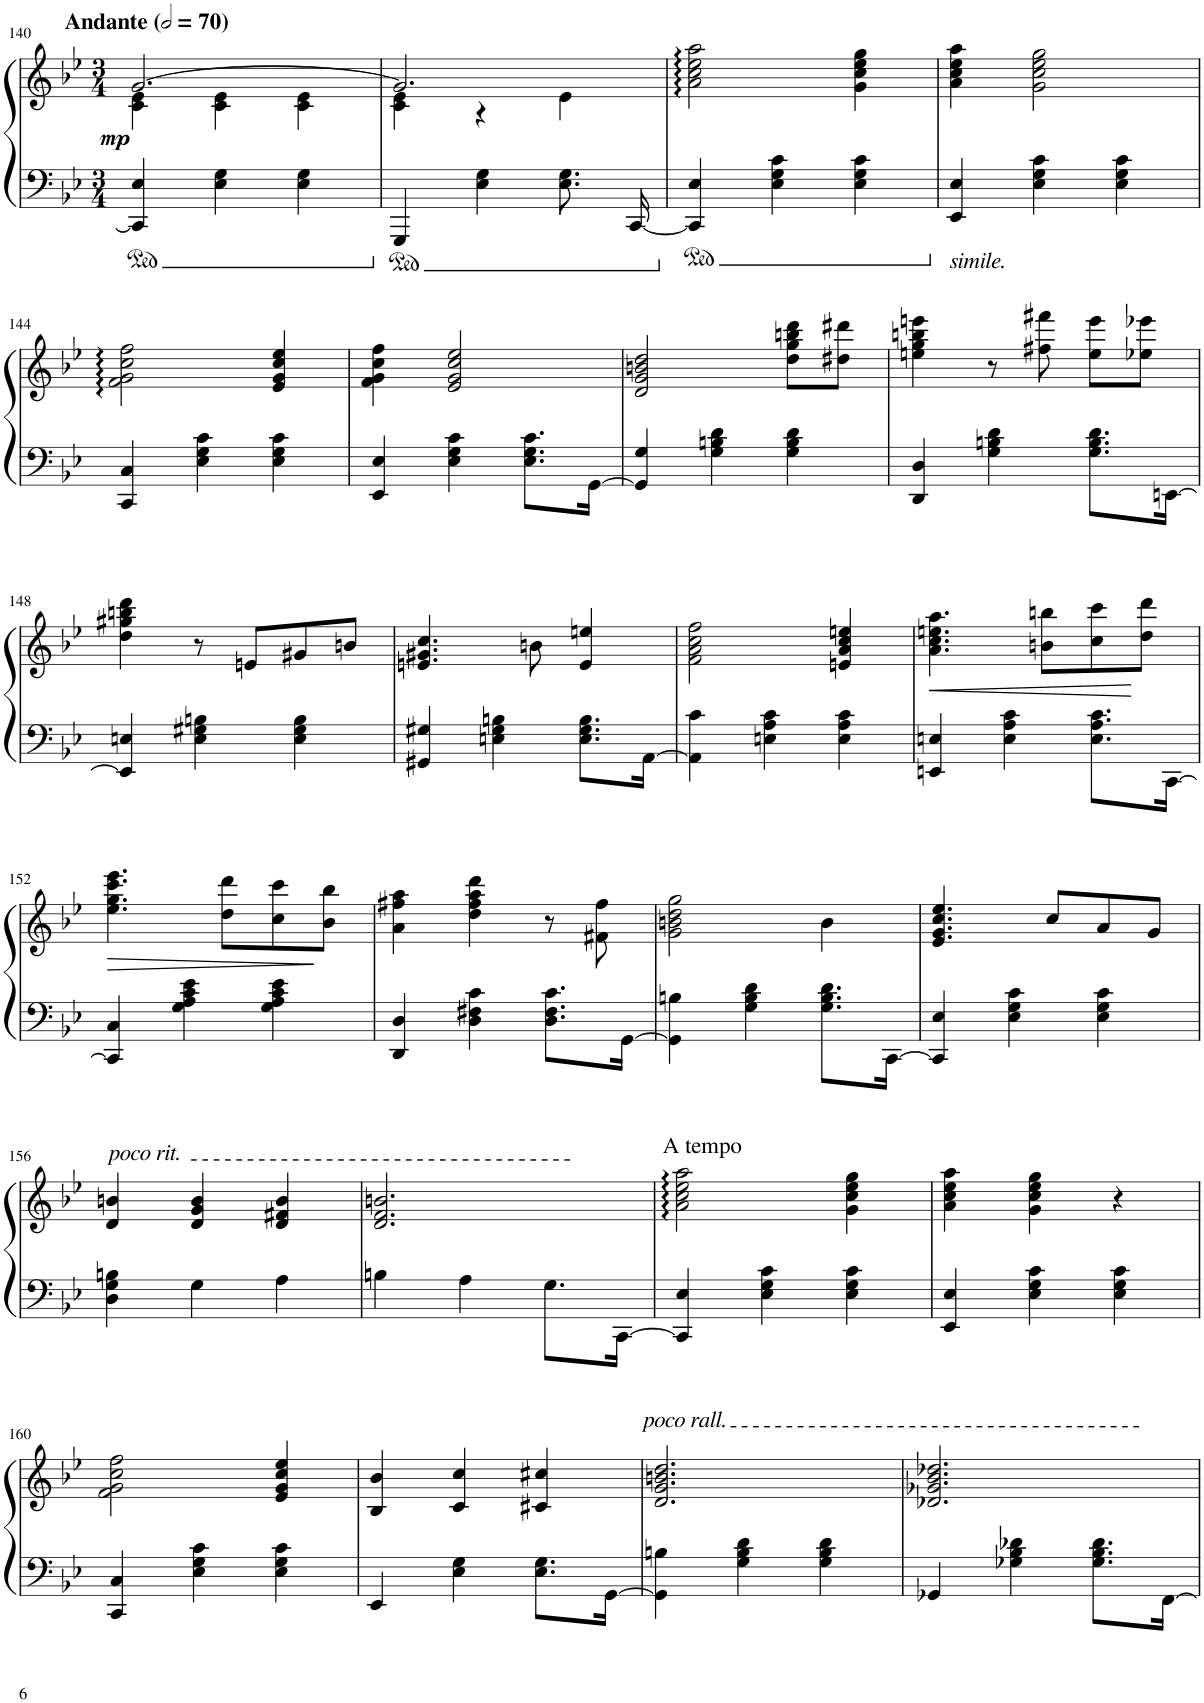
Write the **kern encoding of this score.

**kern	**kern	**dynam
*part1	*part1	*part1
*staff2	*staff1	*staff1/2
*I"P1	*	*
!!LO:PB:g=z
*clefF4	*clefG2	*
*k[b-e-]	*k[b-e-]	*
*M3/4	*M3/4	*
*MM140	*MM140	*
=140	=140	=140
*	*^	*
!	!LO:TX:a:B:t=Andante	!	!
!	!	!	!LO:DY:a=2
4CC/] 4E-/	[2.g/	4c\ 4e-\	mp
4E-\ 4G\	.	4c\ 4e-\	.
4E-\ 4G\	.	4c\ 4e-\	.
=141	=141	=141	=141
4GGG/	2.g/]	4c\ 4e-\	.
4E-\ 4G\	.	4r	.
8.E-\ 8.G\	.	4e-\	.
[16CC/	.	.	.
*	*v	*v	*
=142	=142	=142
4CC/] 4E-/	2a\ 2cc\ 2ee-\ 2aa\	.
4E-\ 4G\ 4c\	.	.
4E-\ 4G\ 4c\	4g\ 4cc\ 4ee-\ 4gg\	.
=143	=143	=143
!LO:TX:b:i:t=simile.	!	!
4EE-/ 4E-/	4a\ 4cc\ 4ee-\ 4aa\	.
4E-\ 4G\ 4c\	2g\ 2cc\ 2ee-\ 2gg\	.
4E-\ 4G\ 4c\	.	.
!!LO:LB:g=z
=144	=144	=144
4CC/ 4C/	2f\ 2g\ 2cc\ 2ff\	.
4E-\ 4G\ 4c\	.	.
4E-\ 4G\ 4c\	4e-/ 4g/ 4cc/ 4ee-/	.
=145	=145	=145
4EE-/ 4E-/	4f\ 4g\ 4cc\ 4ff\	.
4E-\ 4G\ 4c\	2e-/ 2g/ 2cc/ 2ee-/	.
8.E-\ 8.G\ 8.c\L	.	.
[16GG\Jk	.	.
=146	=146	=146
4GG/] 4G/	2d/ 2g/ 2bn/ 2dd/	.
4G\ 4Bn\ 4d\	.	.
4G\ 4B\ 4d\	8dd\ 8gg\ 8bbn\ 8ddd\L	.
.	8dd#X\ 8ddd#X\J	.
=147	=147	=147
4DD/ 4D/	4een\ 4gg\ 4bbn\ 4eeen\	.
4G\ 4Bn\ 4d\	8r	.
.	8ff#X\ 8fff#X\	.
8.G\ 8.B\ 8.d\L	8ee\ 8eee\L	.
.	8ee-X\ 8eee-X\J	.
[16EEn\Jk	.	.
!!LO:LB:g=z
=148	=148	=148
4EE/] 4En/	4dd\ 4gg#X\ 4bbn\ 4ddd\	.
4E\ 4G#X\ 4Bn\	8r	.
.	8en/L	.
4E\ 4G#\ 4B\	8g#X/	.
.	8bn/J	.
=149	=149	=149
4GG#X/ 4G#X/	4.en/ 4.g#X/ 4.cc/	.
4En\ 4G#\ 4Bn\	.	.
.	8bn\	.
8.E\ 8.G#\ 8.B\L	4e/ 4een/	.
[16AA\Jk	.	.
=150	=150	=150
4AA\] 4c\	2f\ 2a\ 2cc\ 2ff\	.
4En\ 4A\ 4c\	.	.
4E\ 4A\ 4c\	4en/ 4a/ 4cc/ 4een/	.
=151	=151	=151
!	!	!LO:HP:b
4EEn/ 4En/	4.a\ 4.cc\ 4.een\ 4.aa\	<
4E\ 4A\ 4c\	.	.
.	8bn\ 8bbn\L	.
8.E\ 8.A\ 8.c\L	8cc\ 8ccc\	.
.	8dd\ 8ddd\J	[
[16CC\Jk	.	.
!!LO:LB:g=z
=152	=152	=152
!	!	!LO:HP:b
4CC/] 4C/	4.ee-\ 4.gg\ 4.ccc\ 4.eee-\	>
4G\ 4A\ 4c\ 4e-\	.	.
.	8dd\ 8ddd\L	.
4G\ 4A\ 4c\ 4e-\	8cc\ 8ccc\	.
.	8b-\ 8bb-\J	]
=153	=153	=153
4DD/ 4D/	4a\ 4ff#X\ 4aa\	.
4D\ 4F#X\ 4c\	4dd\ 4ff#\ 4aa\ 4ddd\	.
8.D\ 8.F#\ 8.c\L	8r	.
.	8f#X\ 8ff#\	.
[16GG\Jk	.	.
=154	=154	=154
4GG\] 4Bn\	2g\ 2bn\ 2dd\ 2gg\	.
4G\ 4B\ 4d\	.	.
8.G\ 8.B\ 8.d\L	4b\	.
[16CC\Jk	.	.
=155	=155	=155
4CC/] 4E-/	4.e-/ 4.g/ 4.cc/ 4.ee-/	.
4E-\ 4G\ 4c\	.	.
.	8cc/L	.
4E-\ 4G\ 4c\	8a/	.
.	8g/J	.
!!LO:LB:g=z
=156	=156	=156
!	!LO:TX:a:i:t=poco rit.	!
4D\ 4G\ 4Bn\	4d/ 4bn/	.
4G\	4d/ 4g/ 4b/	.
4A\	4d/ 4f#X/ 4b/	.
=157	=157	=157
4Bn\	2.d/ 2.f/ 2.bn/	.
4A\	.	.
8.G\L	.	.
[16CC\Jk	.	.
=158	=158	=158
!	!LO:TX:a:t=A tempo	!
4CC/] 4E-/	2a\ 2cc\ 2ee-\ 2aa\	.
4E-\ 4G\ 4c\	.	.
4E-\ 4G\ 4c\	4g\ 4cc\ 4ee-\ 4gg\	.
=159	=159	=159
4EE-/ 4E-/	4a\ 4cc\ 4ee-\ 4aa\	.
4E-\ 4G\ 4c\	4g\ 4cc\ 4ee-\ 4gg\	.
4E-\ 4G\ 4c\	4r	.
!!LO:LB:g=z
=160	=160	=160
4CC/ 4C/	2f\ 2g\ 2cc\ 2ff\	.
4E-\ 4G\ 4c\	.	.
4E-\ 4G\ 4c\	4e-/ 4g/ 4cc/ 4ee-/	.
=161	=161	=161
4EE-/	4B-/ 4b-/	.
4E-\ 4G\	4c/ 4cc/	.
8.E-\ 8.G\L	4c#X/ 4cc#X/	.
[16GG\Jk	.	.
=162	=162	=162
!	!LO:TX:a:i:t=poco rall.	!
4GG\] 4Bn\	2.d/ 2.g/ 2.bn/ 2.dd/	.
4G\ 4B\ 4d\	.	.
4G\ 4B\ 4d\	.	.
=163	=163	=163
4GG-X/	2.d-X/ 2.g-X/ 2.b-/ 2.dd-X/	.
4G-X\ 4B-\ 4d-X\	.	.
8.G-\ 8.B-\ 8.d-\L	.	.
[16FF\Jk	.	.
=	=	=
*-	*-	*-
